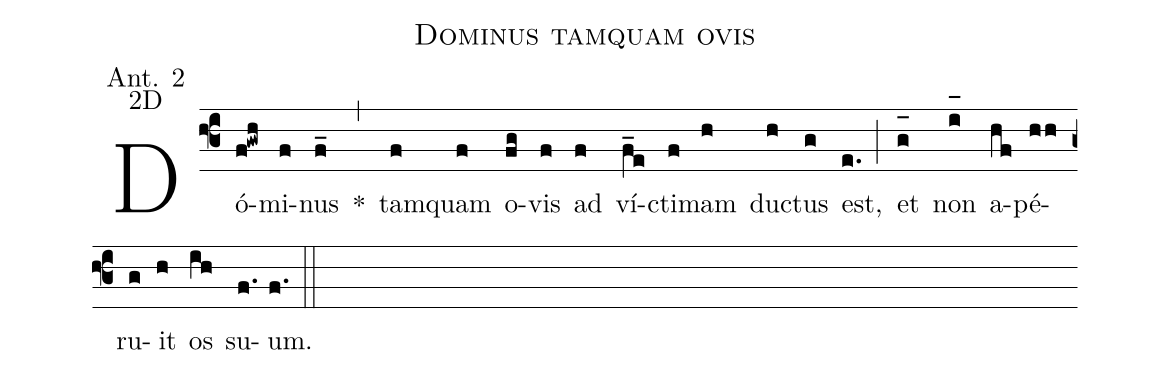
name:Dominus tamquam ovis;
office-part:Ant. 2 ;
mode:2D;
%%
(f3) Dó(f!gwh)mi(f)nus(f_) <sp>*</sp>(,) tam(f)quam(f) o(fg)vis(f) ad(f) ví(f_e)cti(f)mam(h) du(h)ctus(g) est,(e.) (;) et(g_[oh:h]) non(i_[oh:h]) a(hf)pé(hh)ru(g)it(h) os(ih) su(f.)um.(f.) (::)
